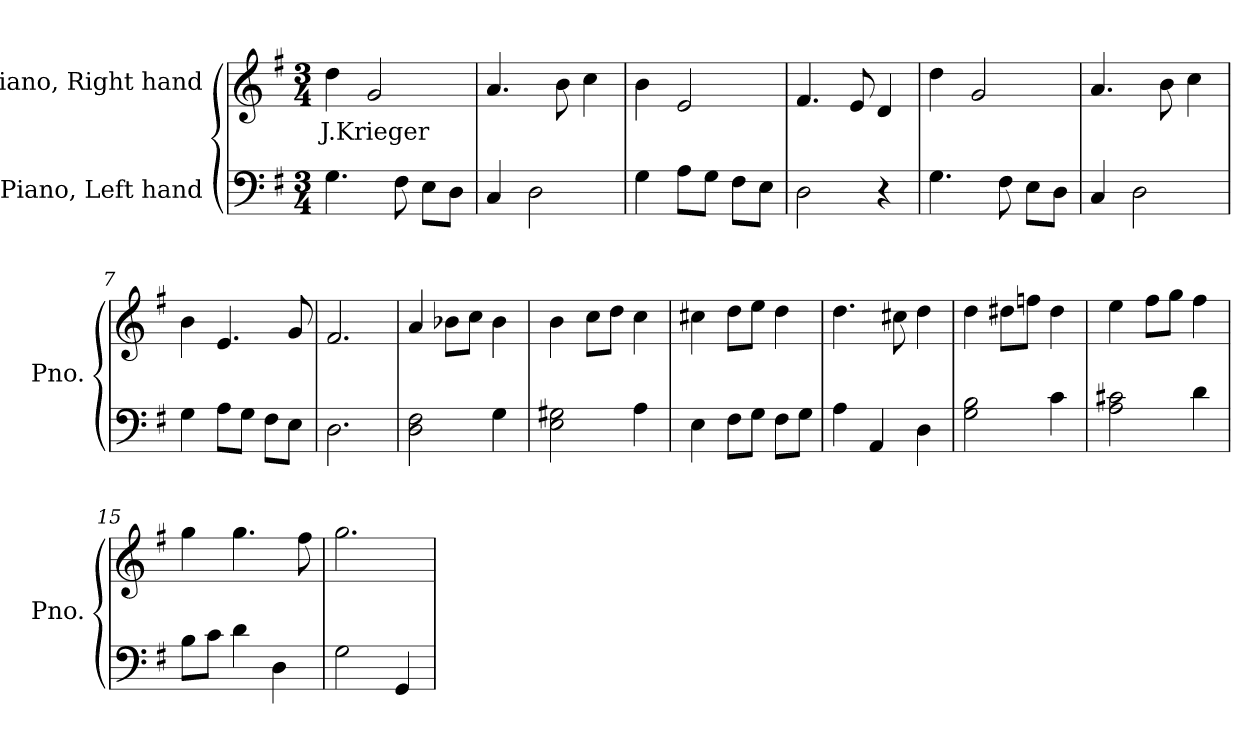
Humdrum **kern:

**kern	**kern	**text
*part2	*part1	*part1
*staff2	*staff1	*staff1
*I"Piano, Left hand	*I"Piano, Right hand	*
*I'Pno.	*I'Pno.	*
*clefF4	*clefG2	*
*k[f#]	*k[f#]	*
*M3/4	*M3/4	*
*MM120	*MM120	*
=1	=1	=1
!	!	!LO:LY:b
4.G\	4dd\	J.Krieger
.	2g/	.
8F#\	.	.
8E\L	.	.
8D\J	.	.
=2	=2	=2
4C/	4.a/	.
2D\	.	.
.	8b\	.
.	4cc\	.
=3	=3	=3
4G\	4b\	.
8A\L	2e/	.
8G\J	.	.
8F#\L	.	.
8E\J	.	.
=4	=4	=4
2D\	4.f#/	.
.	8e/	.
4r	4d/	.
=5	=5	=5
4.G\	4dd\	.
.	2g/	.
8F#\	.	.
8E\L	.	.
8D\J	.	.
=6	=6	=6
4C/	4.a/	.
2D\	.	.
.	8b\	.
.	4cc\	.
!!LO:LB:g=z
=7	=7	=7
4G\	4b\	.
8A\L	4.e/	.
8G\J	.	.
8F#\L	.	.
8E\J	8g/	.
=8	=8	=8
2.D\	2.f#/	.
=9	=9	=9
2D\ 2F#\	4a/	.
.	8b-X\L	.
.	8cc\J	.
4G\	4b-\	.
=10	=10	=10
2E\ 2G#X\	4b\	.
.	8cc\L	.
.	8dd\J	.
4A\	4cc\	.
=11	=11	=11
4E\	4cc#X\	.
8F#\L	8dd\L	.
8G\J	8ee\J	.
8F#\L	4dd\	.
8G\J	.	.
=12	=12	=12
4A\	4.dd\	.
4AA/	.	.
.	8cc#X\	.
4D\	4dd\	.
=13	=13	=13
2G\ 2B\	4dd\	.
.	8dd#X\L	.
.	8ffn\J	.
4c\	4dd#\	.
=14	=14	=14
2A\ 2c#X\	4ee\	.
.	8ff#\L	.
.	8gg\J	.
4d\	4ff#\	.
!!LO:LB:g=z
=15	=15	=15
8B\L	4gg\	.
8c\J	.	.
4d\	4.gg\	.
4D\	.	.
.	8ff#\	.
=16	=16	=16
2G\	2.gg\	.
4GG/	.	.
=	=	=
*-	*-	*-
